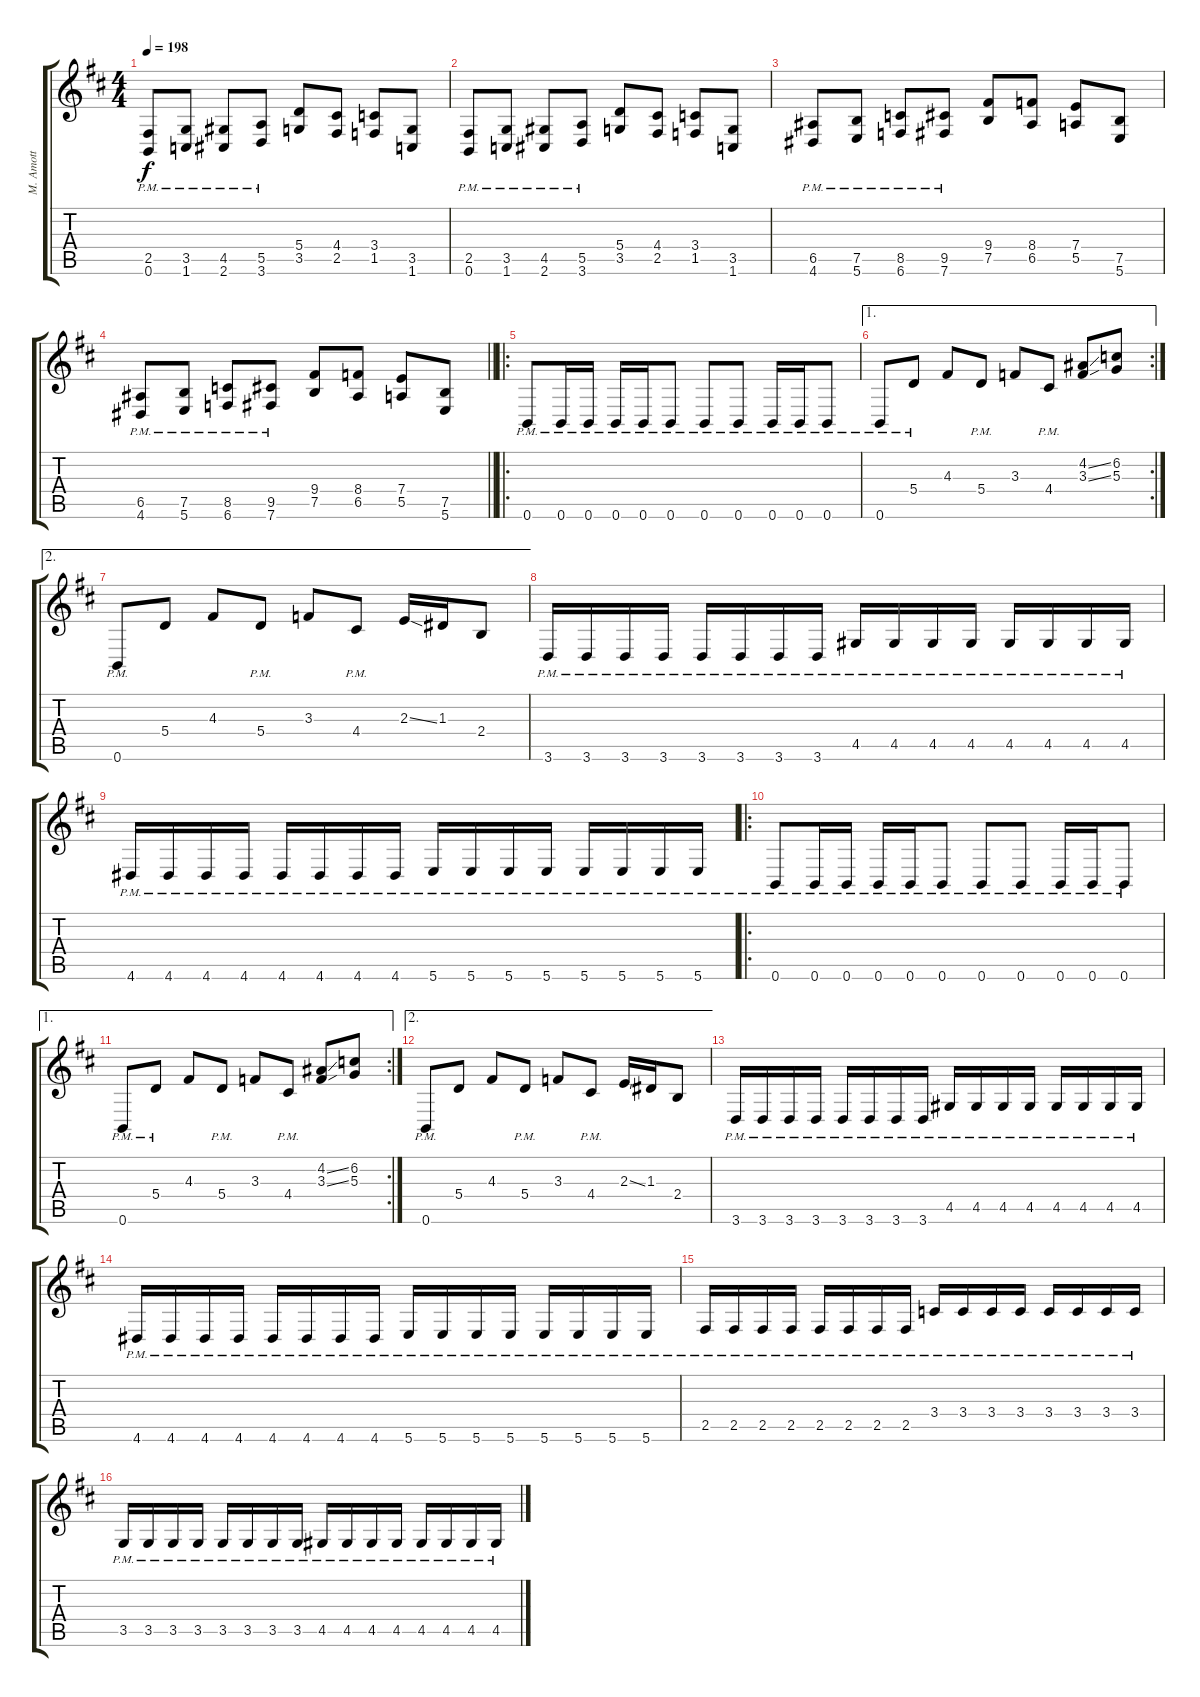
\track ("M. Amott" "M. Amott") {instrument distortionguitar}
\staff {score tabs}
\tuning (B3 Gb3 D3 A2 E2 B1) {hide}
\ts (4 4)
\tempo 198
\clef g2
\ks d
(2.5{pm} 0.6{pm}).8{dy f} (3.5{pm} 1.6{pm}).8 (4.5{pm} 2.6{pm}).8 (5.5{pm} 3.6{pm}).8 (5.4 3.5).8 (4.4 2.5).8 (3.4 1.5).8 (3.5 1.6).8 |
(2.5{pm} 0.6{pm}).8 (3.5{pm} 1.6{pm}).8 (4.5{pm} 2.6{pm}).8 (5.5{pm} 3.6{pm}).8 (5.4 3.5).8 (4.4 2.5).8 (3.4 1.5).8 (3.5 1.6).8 |
(6.5{pm} 4.6{pm}).8 (7.5{pm} 5.6{pm}).8 (8.5{pm} 6.6{pm}).8 (9.5{pm} 7.6{pm}).8 (9.4 7.5).8 (8.4 6.5).8 (7.4 5.5).8 (7.5 5.6).8 |
\barLineRight lightlight
(6.5{pm} 4.6{pm}).8 (7.5{pm} 5.6{pm}).8 (8.5{pm} 6.6{pm}).8 (9.5{pm} 7.6{pm}).8 (9.4 7.5).8 (8.4 6.5).8 (7.4 5.5).8 (7.5 5.6).8 |
\ro
0.6{pm}.8 0.6{pm}.16 0.6{pm}.16 0.6{pm}.16 0.6{pm}.16 0.6{pm}.8 0.6{pm}.8 0.6{pm}.8 0.6{pm}.16 0.6{pm}.16 0.6{pm}.8 |
\ae 1
\rc 2
0.6{pm}.8 5.4{pm}.8 4.3.8 5.4{pm}.8 3.3.8 4.4{pm}.8 (4.2{ss} 3.3{ss}).8 (6.2 5.3).8 |
\ae 2
0.6{pm}.8 5.4.8 4.3.8 5.4{pm}.8 3.3.8 4.4{pm}.8 2.3{ss}.16 1.3.16 2.4.8 |
3.6{pm}.16 3.6{pm}.16 3.6{pm}.16 3.6{pm}.16 3.6{pm}.16 3.6{pm}.16 3.6{pm}.16 3.6{pm}.16 4.5{pm}.16 4.5{pm}.16 4.5{pm}.16 4.5{pm}.16 4.5{pm}.16 4.5{pm}.16 4.5{pm}.16 4.5{pm}.16 |
4.6{pm}.16 4.6{pm}.16 4.6{pm}.16 4.6{pm}.16 4.6{pm}.16 4.6{pm}.16 4.6{pm}.16 4.6{pm}.16 5.6{pm}.16 5.6{pm}.16 5.6{pm}.16 5.6{pm}.16 5.6{pm}.16 5.6{pm}.16 5.6{pm}.16 5.6{pm}.16 |
\ro
0.6{pm}.8 0.6{pm}.16 0.6{pm}.16 0.6{pm}.16 0.6{pm}.16 0.6{pm}.8 0.6{pm}.8 0.6{pm}.8 0.6{pm}.16 0.6{pm}.16 0.6{pm}.8 |
\ae 1
\rc 2
0.6{pm}.8 5.4{pm}.8 4.3.8 5.4{pm}.8 3.3.8 4.4{pm}.8 (4.2{ss} 3.3{ss}).8 (6.2 5.3).8 |
\ae 2
0.6{pm}.8 5.4.8 4.3.8 5.4{pm}.8 3.3.8 4.4{pm}.8 2.3{ss}.16 1.3.16 2.4.8 |
3.6{pm}.16 3.6{pm}.16 3.6{pm}.16 3.6{pm}.16 3.6{pm}.16 3.6{pm}.16 3.6{pm}.16 3.6{pm}.16 4.5{pm}.16 4.5{pm}.16 4.5{pm}.16 4.5{pm}.16 4.5{pm}.16 4.5{pm}.16 4.5{pm}.16 4.5{pm}.16 |
4.6{pm}.16 4.6{pm}.16 4.6{pm}.16 4.6{pm}.16 4.6{pm}.16 4.6{pm}.16 4.6{pm}.16 4.6{pm}.16 5.6{pm}.16 5.6{pm}.16 5.6{pm}.16 5.6{pm}.16 5.6{pm}.16 5.6{pm}.16 5.6{pm}.16 5.6{pm}.16 |
2.5{pm}.16 2.5{pm}.16 2.5{pm}.16 2.5{pm}.16 2.5{pm}.16 2.5{pm}.16 2.5{pm}.16 2.5{pm}.16 3.4{pm}.16 3.4{pm}.16 3.4{pm}.16 3.4{pm}.16 3.4{pm}.16 3.4{pm}.16 3.4{pm}.16 3.4{pm}.16 |
3.5{pm}.16 3.5{pm}.16 3.5{pm}.16 3.5{pm}.16 3.5{pm}.16 3.5{pm}.16 3.5{pm}.16 3.5{pm}.16 4.5{pm}.16 4.5{pm}.16 4.5{pm}.16 4.5{pm}.16 4.5{pm}.16 4.5{pm}.16 4.5{pm}.16 4.5{pm}.16
